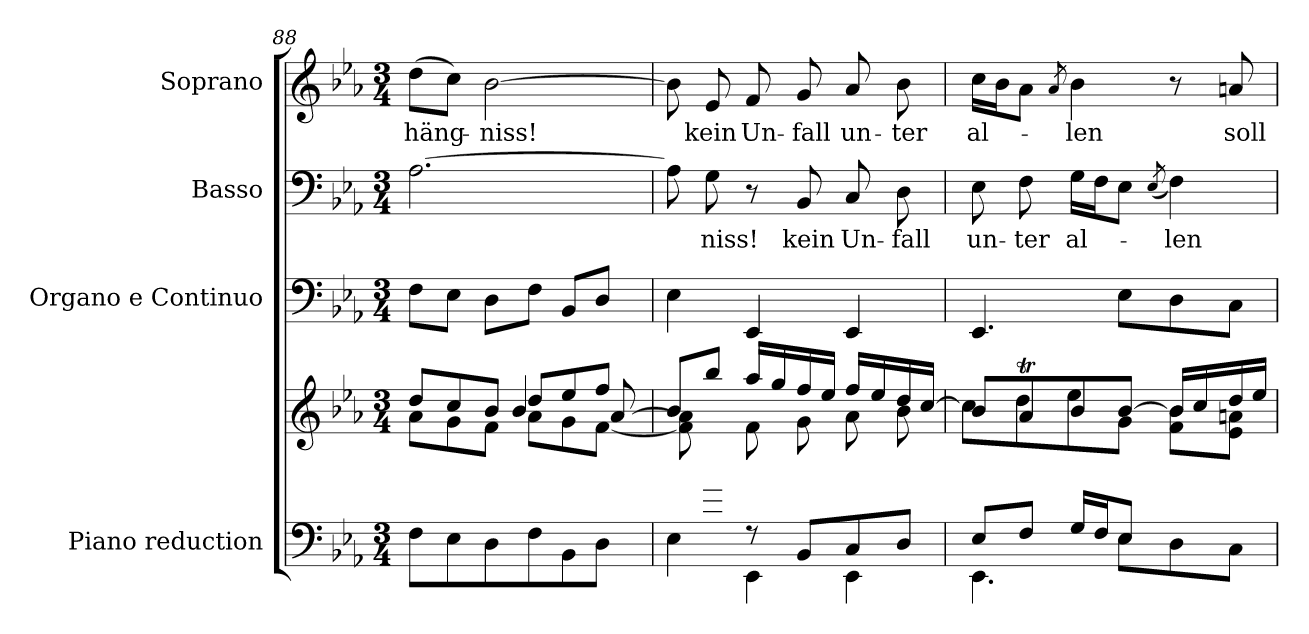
**kern	**kern	**kern	**kern	**text	**kern	**text
*part4	*part4	*part3	*part2	*part2	*part1	*part1
*staff5	*staff4	*staff3	*staff2	*staff2	*staff1	*staff1
*I"Piano reduction	*	*I"Organo e Continuo	*I"Basso	*	*I"Soprano	*
*I'Pno	*	*	*	*	*	*
*clefF4	*clefG2	*clefF4	*clefF4	*	*clefG2	*
*k[b-e-a-]	*k[b-e-a-]	*k[b-e-a-]	*k[b-e-a-]	*	*k[b-e-a-]	*
*M3/4	*M3/4	*M3/4	*M3/4	*	*M3/4	*
=88	=88	=88	=88	=88	=88	=88
*	*^	*	*	*	*	*
*	*	*^	*	*	*	*	*
!	!	!	!	!	!	!	!	!LO:LY:b
8F\L	8dd/L	8a-\L	4.ryy	8F\L	[2.A-\	.	(8dd\L	-häng-
8E-\	8cc/	8g\	.	8E-\J	.	.	8cc\J)	.
!	!	!	!	!	!	!	!	!LO:LY:b
8D\	8b-/J	8f\J	.	8D\L	.	.	[2b-\	-niss!
8F\	8dd/L	8a-\L	4b-/	8F\J	.	.	.	.
8BB-\	8ee-/	8g\	.	8BB-/L	.	.	.	.
8D\J	8ff/J	[8f\J	[<8a-/	8D/J	.	.	.	.
*	*	*v	*v	*	*	*	*	*
=89	=89	=89	=89	=89	=89	=89	=89
*^	*	*	*	*	*	*	*
*	*^	*	*	*	*	*	*	*
8ryy	4ryy	4E-\	8b-/L	8f\] 8a-\]L	4E-\	8A-\]	.	8b-\]	.
!	!	!	!	!	!	!	!LO:LY:b	!	!LO:LY:b
8e-/ 8g/J	.	.	8bb-/J	8ryy	.	8G\	-niss!	8e-/	kein
!	!	!	!	!	!	!	!	!	!LO:LY:b
2ryy	8r	4EE-\	16aa-/LL	8f\L	4EE-/	8r	.	8f/	Un-
.	.	.	16gg/	.	.	.	.	.	.
!	!	!	!	!	!	!	!LO:LY:b	!	!LO:LY:b
.	8BB-/L	.	16ff/	8g\	.	8BB-/	kein	8g/	-fall
.	.	.	16ee-/JJ	.	.	.	.	.	.
!	!	!	!	!	!	!	!LO:LY:b	!	!LO:LY:b
.	8C/	4EE-\	16ff/LL	8a-\	4EE-/	8C/	Un-	8a-/	un-
.	.	.	16ee-/	.	.	.	.	.	.
!	!	!	!	!	!	!	!LO:LY:b	!	!LO:LY:b
.	8D/J	.	16dd/	8b-\J	.	8D\	-fall	8b-\	-ter
.	.	.	[16cc/JJ	.	.	.	.	.	.
*	*v	*v	*	*	*	*	*	*	*
=90	=90	=90	=90	=90	=90	=90	=90	=90
!	!	!	!	!	!	!LO:LY:b	!	!LO:LY:b
8E-/L	4.EE-\	8b-/L	8cc\L]	4.EE-/	8E-\	un-	16cc\LL	al-
.	.	.	.	.	.	.	16b-\J	.
!	!	!	!	!	!	!LO:LY:b	!	!
8F/J	.	8a-T/	8dd\	.	8F\	-ter	8a-\J	.
.	.	.	.	.	.	.	8qa-/	.
!	!	!	!	!	!	!LO:LY:b	!	!LO:LY:b
16G/LL	.	8b-/	8ee-\	.	16G\LL	al-	4b-\	-len
16F/J	.	.	.	.	16F\J	.	.	.
8E-/J	8E-\L	[8b-/J	8g\J	8E-\L	8E-\J	.	.	.
.	.	.	.	.	(8qE-/	.	.	.
!	!	!	!	!	!	!LO:LY:b	!	!
4ryy	8D\	16b-/LL]	8f\ 8b-\L	8D\	4F\)	-len	8r	.
.	.	16cc/	.	.	.	.	.	.
!	!	!	!	!	!	!	!	!LO:LY:b
.	8C\J	16dd/	8e-\ 8an\J	8C\J	.	.	8an/	soll
.	.	16ee-/JJ	.	.	.	.	.	.
*v	*v	*	*	*	*	*	*	*
*	*v	*v	*	*	*	*	*
=	=	=	=	=	=	=
*-	*-	*-	*-	*-	*-	*-
